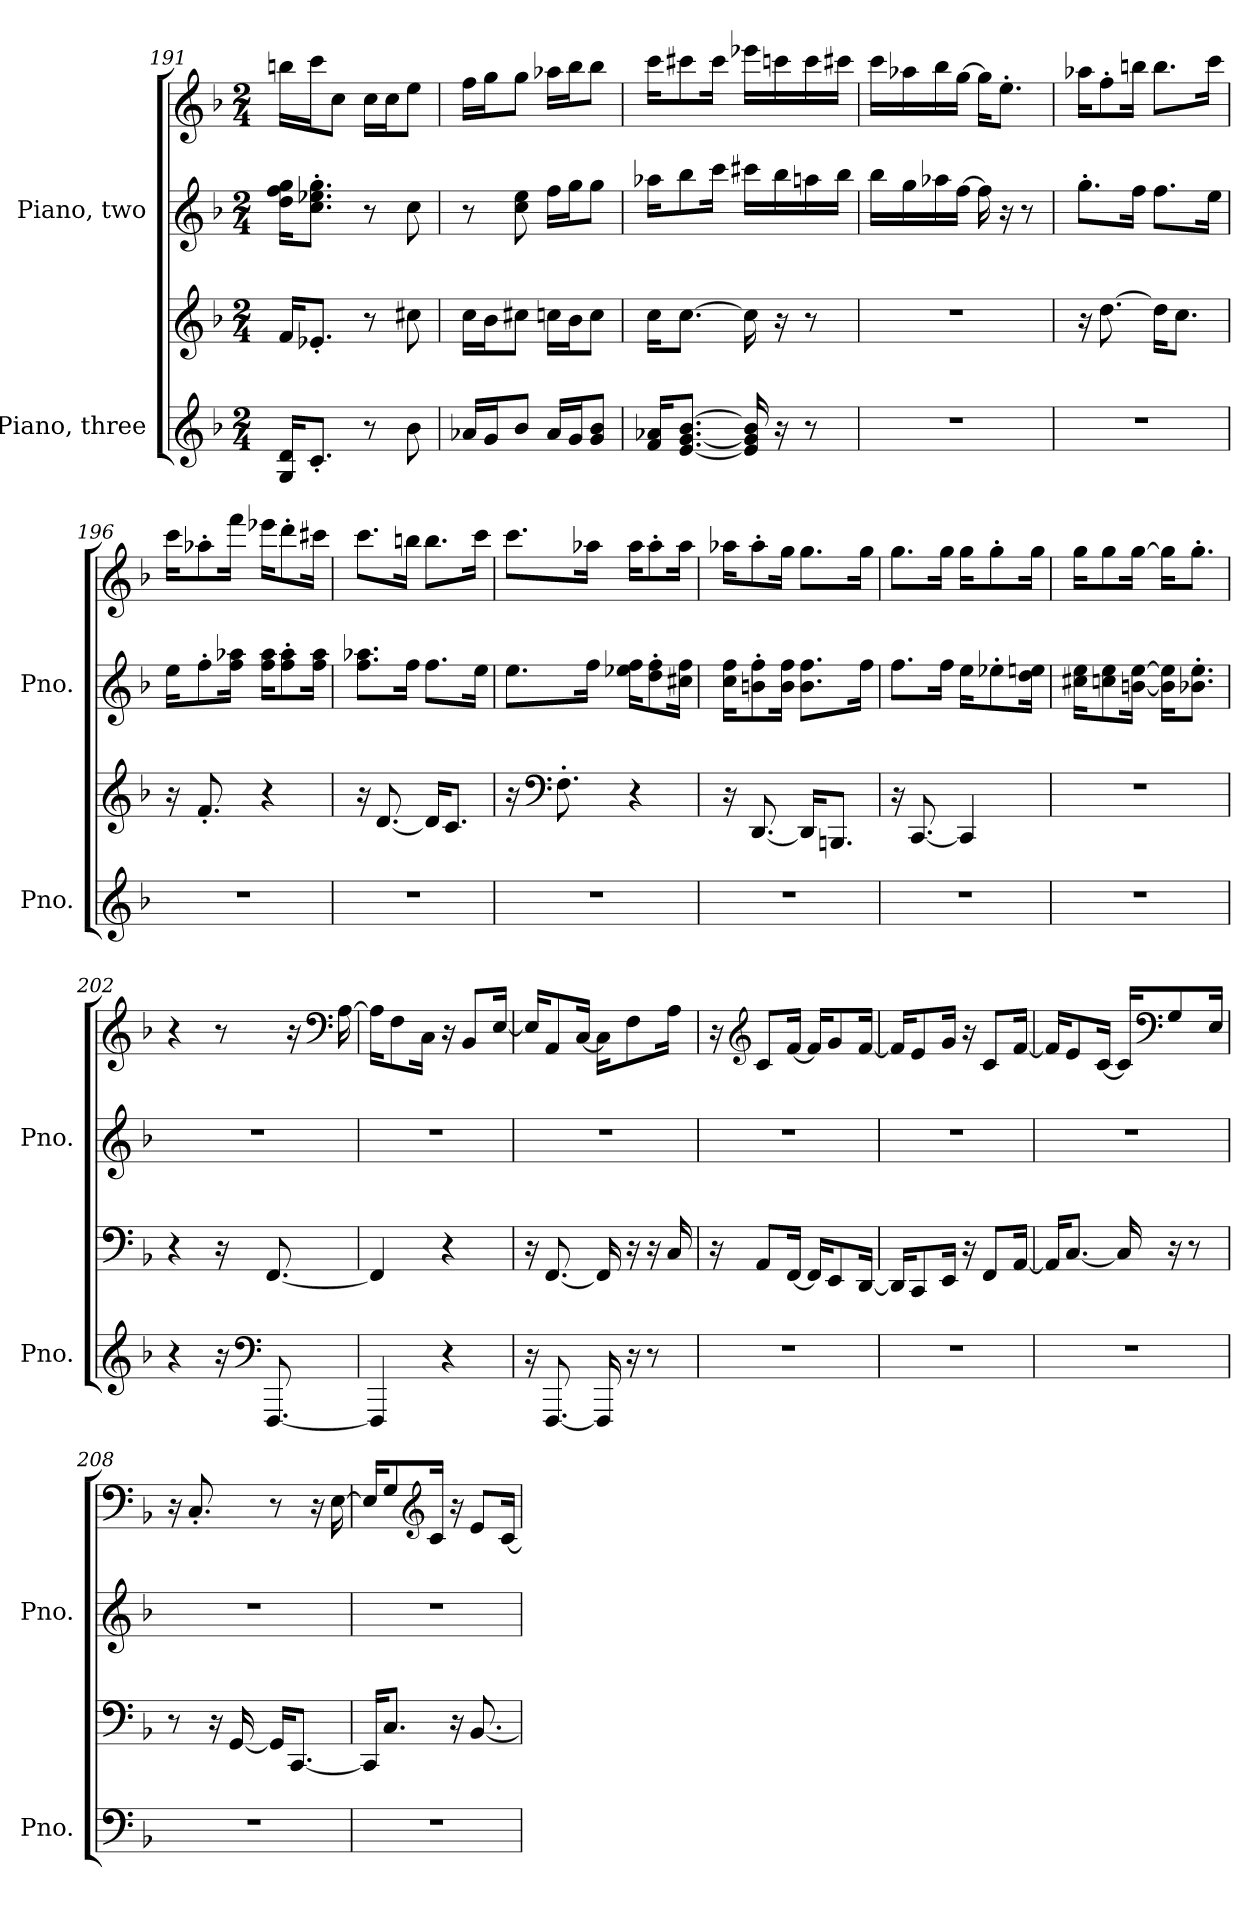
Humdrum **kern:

**kern	**kern	**kern	**kern
*part2	*part2	*part1	*part1
*staff4	*staff3	*staff2	*staff1
*I"Piano, three	*	*I"Piano, two	*
*I'Pno.	*	*I'Pno.	*
*clefG2	*clefG2	*clefG2	*clefG2
*k[b-]	*k[b-]	*k[b-]	*k[b-]
*M2/4	*M2/4	*M2/4	*M2/4
=191	=191	=191	=191
16G/ 16d/KL	16f/KL	16dd\ 16ff\ 16gg\KL	16bbn\LL
8.c'/J	8.e-X'/J	8.cc\' 8.ee-X\' 8.gg\'J	16ccc\J
.	.	.	8cc\J
8r	8r	8r	16cc\LL
.	.	.	16cc\J
8b-\	8cc#X\	8cc\	8ee\J
=192	=192	=192	=192
16a-X/LL	16cc\LL	8r	16ff\LL
16g/J	16b-\J	.	16gg\J
8b-/J	8cc#X\J	8cc\ 8ee\	8gg\J
16a-/LL	16ccn\LL	16ff\LL	16aa-X\LL
16g/J	16b-\J	16gg\J	16bb-\J
8g/ 8b-/J	8cc\J	8gg\J	8bb-\J
=193	=193	=193	=193
16f/ 16a-X/KL	16cc\KL	16aa-X\KL	16ccc\KL
[8.e/ [8.g/ [8.b-/J	[8.cc\J	8bb-\	8ccc#X\
.	.	16ccc\Jk	16ccc#\Jk
16e/] 16g/] 16b-/]	16cc\]	16ccc#X\LL	16eee-X\LL
16r	16r	16bb-\	16cccn\
8r	8r	16aan\	16ccc\
.	.	16bb-\JJ	16ccc#X\JJ
!!LO:LB:g=z
=194	=194	=194	=194
2r	2r	16bb-\LL	16ccc\LL
.	.	16gg\	16aa-X\
.	.	16aa-X\	16bb-\
.	.	[16ff\JJ	[16gg\JJ
.	.	16ff\]	16gg\KL]
.	.	16r	8.ee'\J
.	.	8r	.
=195	=195	=195	=195
2r	16r	8.gg'\L	16aa-X\KL
.	[8.dd\	.	8ff'\
.	.	16ff\Jk	16bbn\Jk
.	16dd\KL]	8.ff\L	8.bb\L
.	8.cc\J	.	.
.	.	16ee\Jk	16ccc\Jk
=196	=196	=196	=196
2r	16r	16ee\KL	16ccc\KL
.	8.f'/	8ff'\	8aa-X'\
.	.	16ff\ 16aa-X\Jk	16fff\Jk
.	4r	16ff\ 16aa-\KL	16eee-X\KL
.	.	8ff\' 8aa-\'	8ddd'\
.	.	16ff\ 16aa-\Jk	16ccc#X\Jk
=197	=197	=197	=197
2r	16r	8.ff\ 8.aa-X\L	8.ccc\L
.	[8.d/	.	.
.	.	16ff\Jk	16bbn\Jk
.	16d/KL]	8.ff\L	8.bb\L
.	8.c/J	.	.
.	.	16ee\Jk	16ccc\Jk
!!LO:PB:g=z
=198	=198	=198	=198
2r	16r	8.ee\L	8.ccc\L
*	*clefF4	*	*
.	8.F'\	.	.
.	.	16ff\Jk	16aa-X\Jk
.	4r	16ee-X\ 16ff\KL	16aa-\KL
.	.	8dd\' 8ff\'	8aa-'\
.	.	16cc#X\ 16ff\Jk	16aa-\Jk
=199	=199	=199	=199
2r	16r	16cc\ 16ff\KL	16aa-X\KL
.	[8.DD/	8bn\' 8ff\'	8aa-'\
.	.	16b\ 16ff\Jk	16gg\Jk
.	16DD/KL]	8.b\ 8.ff\L	8.gg\L
.	8.BBBn/J	.	.
.	.	16ff\Jk	16gg\Jk
=200	=200	=200	=200
2r	16r	8.ff\L	8.gg\L
.	[8.CC/	.	.
.	.	16ff\Jk	16gg\Jk
.	4CC/]	16ee\KL	16gg\KL
.	.	8ee-X'\	8gg'\
.	.	16dd\ 16een\Jk	16gg\Jk
=201	=201	=201	=201
2r	2r	16cc#X\ 16ee\KL	16gg\KL
.	.	8ccn\ 8ee\	8gg\
.	.	[16bn\ [16ee\Jk	[16gg\Jk
.	.	16b\] 16ee\]KL	16gg\KL]
.	.	8.b-X\' 8.ee\'J	8.gg'\J
!!LO:LB:g=z
=202	=202	=202	=202
4r	4r	2r	4r
16r	16r	.	8r
*clefF4	*	*	*
[8.FFF/	[8.FF/	.	.
.	.	.	16r
*	*	*	*clefF4
.	.	.	[16A\
=203	=203	=203	=203
4FFF/]	4FF/]	2r	16A\KL]
.	.	.	8F\
.	.	.	16C\Jk
4r	4r	.	16r
.	.	.	8BB-/L
.	.	.	[16E/Jk
=204	=204	=204	=204
16r	16r	2r	16E/KL]
[8.FFF/	[8.FF/	.	8AA/
.	.	.	[16C/Jk
16FFF/]	16FF/]	.	16C\KL]
16r	16r	.	8F\
8r	16r	.	.
.	16C/	.	16A\Jk
=205	=205	=205	=205
2r	16r	2r	16r
*	*	*	*clefG2
.	8AA/L	.	8c/L
.	[16FF/Jk	.	[16f/Jk
.	16FF/KL]	.	16f/KL]
.	8EE/	.	8g/
.	[16DD/Jk	.	[16f/Jk
=206	=206	=206	=206
2r	16DD/KL]	2r	16f/KL]
.	8CC/	.	8e/
.	16EE/Jk	.	16g/Jk
.	16r	.	16r
.	8FF/L	.	8c/L
.	[16AA/Jk	.	[16f/Jk
!!LO:LB:g=z
=207	=207	=207	=207
2r	16AA/KL]	2r	16f/KL]
.	[8.C/J	.	8e/
.	.	.	[16c/Jk
.	16C/]	.	16c/KL]
*	*	*	*clefF4
.	16r	.	8G/
.	8r	.	.
.	.	.	16E/Jk
=208	=208	=208	=208
2r	8r	2r	16r
.	.	.	8.C'/
.	16r	.	.
.	[16GG/	.	.
.	16GG/KL]	.	8r
.	[8.CC/J	.	.
.	.	.	16r
.	.	.	[16E\
=209	=209	=209	=209
2r	16CC/KL]	2r	16E/KL]
.	8.C/J	.	8G/
*	*	*	*clefG2
.	.	.	16c/Jk
.	16r	.	16r
.	[8.BB-/	.	8e/L
.	.	.	[16c/Jk
=	=	=	=
*-	*-	*-	*-
